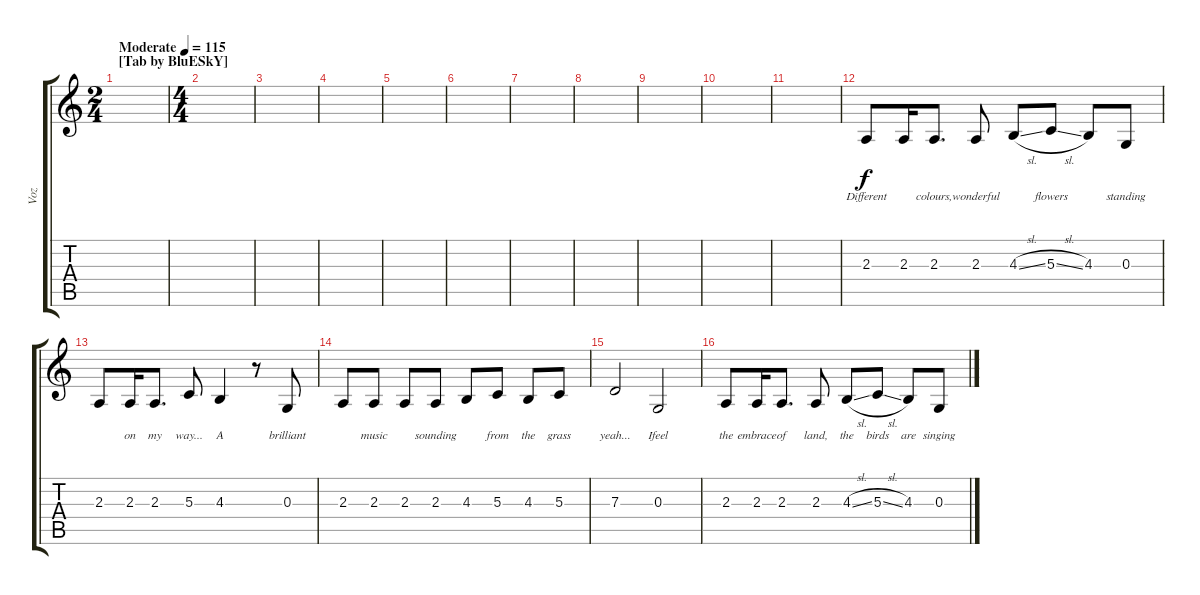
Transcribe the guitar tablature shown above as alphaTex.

\track ("Voz" "Voz") {instrument lead2sawtooth}
\staff {score tabs}
\tuning (E4 B3 G3 D3 A2 E2) {hide}
\ts (2 4)
\section ("" "[Tab by BluESkY]")
\tempo (115 "Moderate")
\clef g2
\ks c
|
\ts (4 4)
|
|
|
|
|
|
|
|
|
|
2.3.8{lyrics (0 "Different") lyrics (1 "") lyrics (2 "") lyrics (3 "") lyrics (4 "")} 2.3.16{lyrics (0 "") lyrics (1 "") lyrics (2 "") lyrics (3 "") lyrics (4 "")} 2.3.8{d lyrics (0 "colours,") lyrics (1 "") lyrics (2 "") lyrics (3 "") lyrics (4 "")} 2.3.8{lyrics (0 "wonderful") lyrics (1 "") lyrics (2 "") lyrics (3 "") lyrics (4 "")} 4.3{sl}.8{lyrics (0 "") lyrics (1 "") lyrics (2 "") lyrics (3 "") lyrics (4 "")} 5.3{sl}.8{lyrics (0 "flowers") lyrics (1 "") lyrics (2 "") lyrics (3 "") lyrics (4 "")} 4.3.8{lyrics (0 "") lyrics (1 "") lyrics (2 "") lyrics (3 "") lyrics (4 "")} 0.3.8{lyrics (0 "standing") lyrics (1 "") lyrics (2 "") lyrics (3 "") lyrics (4 "")} |
2.3.8{lyrics (0 "") lyrics (1 "") lyrics (2 "") lyrics (3 "") lyrics (4 "")} 2.3.16{lyrics (0 "on") lyrics (1 "") lyrics (2 "") lyrics (3 "") lyrics (4 "")} 2.3.8{d lyrics (0 "my") lyrics (1 "") lyrics (2 "") lyrics (3 "") lyrics (4 "")} 5.3.8{lyrics (0 "way...") lyrics (1 "") lyrics (2 "") lyrics (3 "") lyrics (4 "")} 4.3.4{lyrics (0 "A") lyrics (1 "") lyrics (2 "") lyrics (3 "") lyrics (4 "")} r.8 0.3.8{lyrics (0 "brilliant") lyrics (1 "") lyrics (2 "") lyrics (3 "") lyrics (4 "")} |
2.3.8{lyrics (0 "") lyrics (1 "") lyrics (2 "") lyrics (3 "") lyrics (4 "")} 2.3.8{lyrics (0 "music") lyrics (1 "") lyrics (2 "") lyrics (3 "") lyrics (4 "")} 2.3.8{lyrics (0 "") lyrics (1 "") lyrics (2 "") lyrics (3 "") lyrics (4 "")} 2.3.8{lyrics (0 "sounding") lyrics (1 "") lyrics (2 "") lyrics (3 "") lyrics (4 "")} 4.3.8{lyrics (0 "") lyrics (1 "") lyrics (2 "") lyrics (3 "") lyrics (4 "")} 5.3.8{lyrics (0 "from") lyrics (1 "") lyrics (2 "") lyrics (3 "") lyrics (4 "")} 4.3.8{lyrics (0 "the") lyrics (1 "") lyrics (2 "") lyrics (3 "") lyrics (4 "")} 5.3.8{lyrics (0 "grass") lyrics (1 "") lyrics (2 "") lyrics (3 "") lyrics (4 "")} |
7.3.2{lyrics (0 "yeah...") lyrics (1 "") lyrics (2 "") lyrics (3 "") lyrics (4 "")} 0.3.2{lyrics (0 "Ifeel") lyrics (1 "") lyrics (2 "") lyrics (3 "") lyrics (4 "")} |
2.3.8{lyrics (0 "the") lyrics (1 "") lyrics (2 "") lyrics (3 "") lyrics (4 "")} 2.3.16{lyrics (0 "embrace") lyrics (1 "") lyrics (2 "") lyrics (3 "") lyrics (4 "")} 2.3.8{d lyrics (0 "of") lyrics (1 "") lyrics (2 "") lyrics (3 "") lyrics (4 "")} 2.3.8{lyrics (0 "land,") lyrics (1 "") lyrics (2 "") lyrics (3 "") lyrics (4 "")} 4.3{sl}.8{lyrics (0 "the") lyrics (1 "") lyrics (2 "") lyrics (3 "") lyrics (4 "")} 5.3{sl}.8{lyrics (0 "birds") lyrics (1 "") lyrics (2 "") lyrics (3 "") lyrics (4 "")} 4.3.8{lyrics (0 "are") lyrics (1 "") lyrics (2 "") lyrics (3 "") lyrics (4 "")} 0.3.8{lyrics (0 "singing") lyrics (1 "") lyrics (2 "") lyrics (3 "") lyrics (4 "")}
